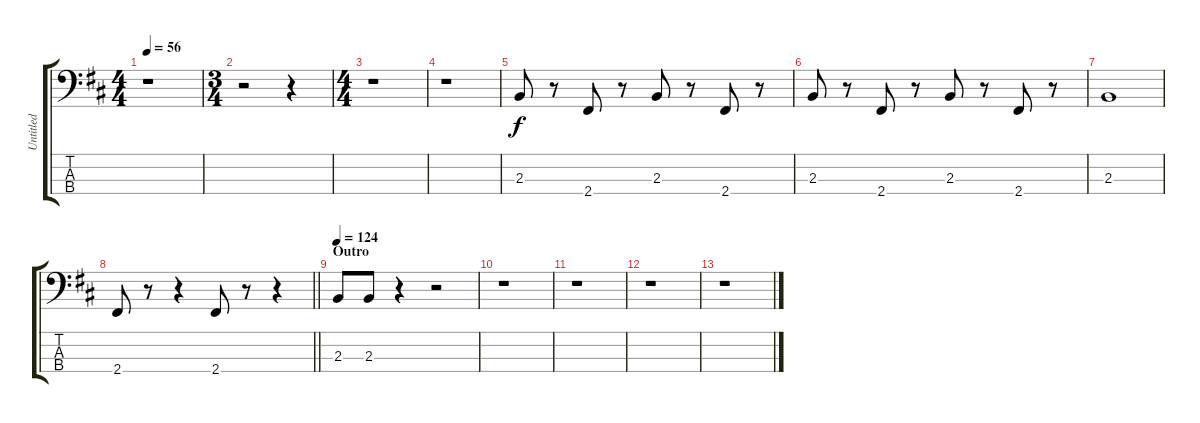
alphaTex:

\track ("Untitled" "Untitled") {instrument electricbassfinger}
\staff {score tabs}
\tuning (G2 D2 A1 E1) {hide}
\ts (4 4)
\tempo 56
\clef f4
\ks d
r.1{dy f} |
\ts (3 4)
r.2 r.4 |
\ts (4 4)
r.1 |
r.1 |
\ks bminor
2.3.8 r.8 2.4.8 r.8 2.3.8 r.8 2.4.8 r.8 |
\ks d
2.3.8 r.8 2.4.8 r.8 2.3.8 r.8 2.4.8 r.8 |
\ks bminor
2.3.1 |
\barLineRight lightlight
\ks d
2.4.8 r.8 r.4 2.4.8 r.8 r.4 |
\section ("" "Outro")
\tempo 124
2.3.8 2.3.8 r.4 r.2 |
r.1 |
r.1 |
r.1 |
\ks bminor
r.1
